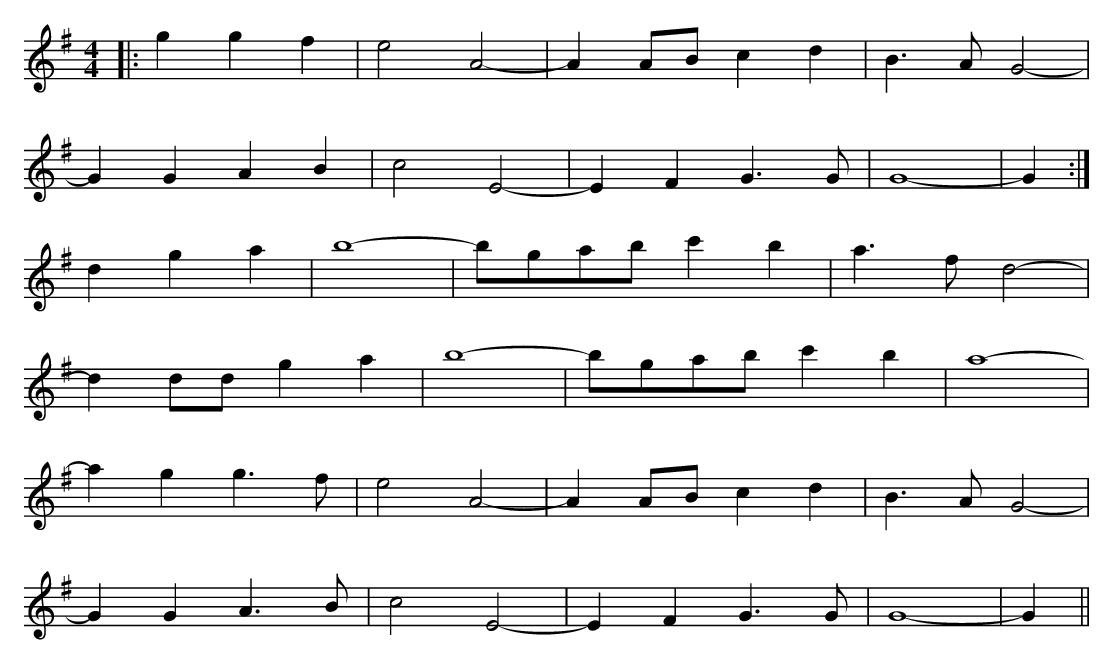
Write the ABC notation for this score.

X:1
M:4/4
K:G
|:g2 g2 f2|e4 A4-|A2 AB c2 d2|B3 A G4-|
G2 G2 A2 B2|c4 E4-|E2 F2 G3 G|G8-|G2:|
d2 g2 a2|b8-|bgab c'2 b2|a3 f d4-|
d2 dd g2 a2|b8-|bgab c'2 b2|a8-|
a2 g2 g3 f|e4 A4-|A2 AB c2 d2|B3 A G4-|
G2 G2 A3 B|c4 E4-|E2 F2 G3 G|G8-|G2||
